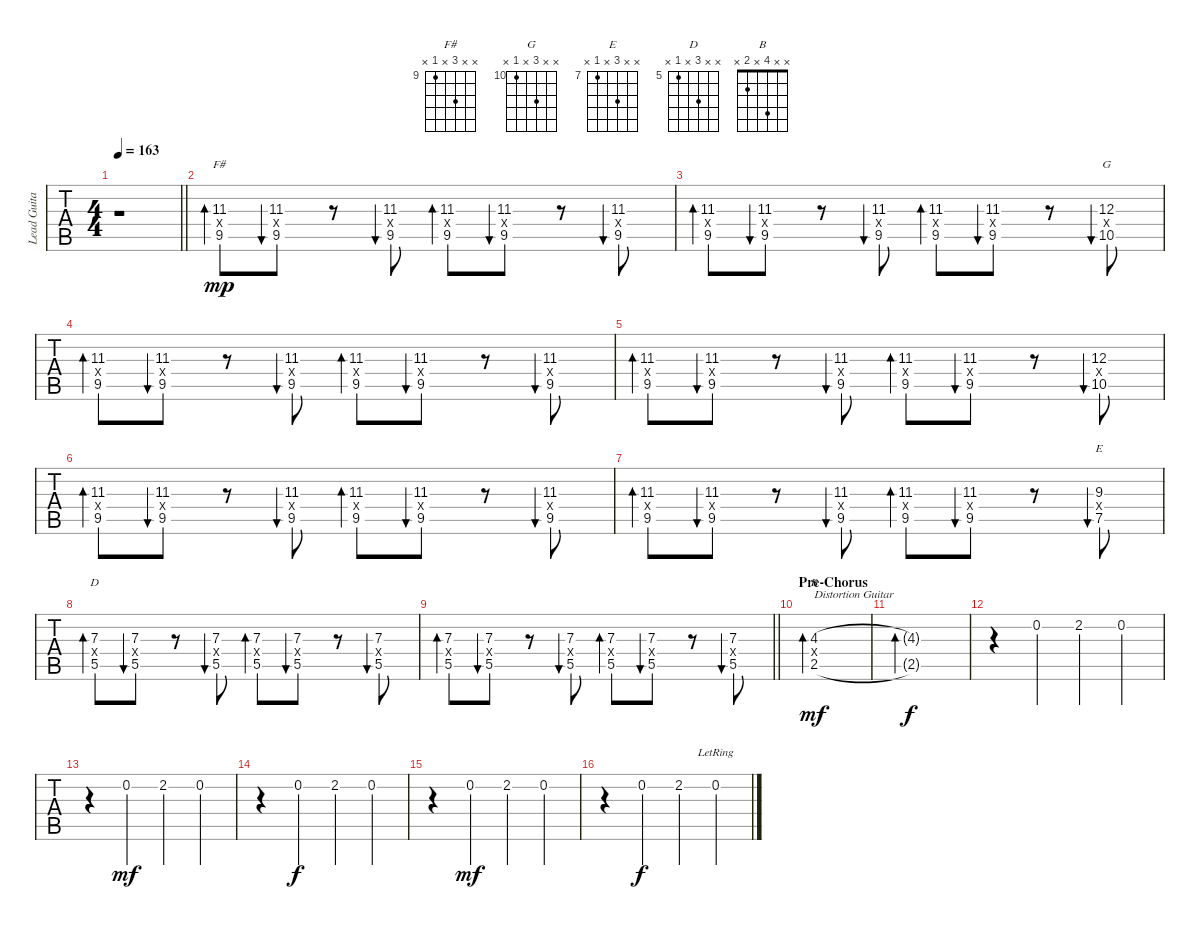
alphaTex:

\track ("Lead Guitar" "Lead Guita") {instrument overdrivenguitar}
\staff {tabs}
\tuning (E4 B3 G3 D3 A2 E2) {hide}
\chord ("F#" x x 11 x 9 x) {firstfret 9}
\chord ("G" x x 12 x 10 x) {firstfret 10}
\chord ("E" x x 9 x 7 x) {firstfret 7}
\chord ("D" x x 7 x 5 x) {firstfret 5}
\chord ("B" x x 4 x 2 x)
\ts (4 4)
\tempo 163
\clef g2
\barLineRight lightlight
\ks c
r.1{dy mp} |
(11.3 0.4{x} 9.5).8{bd 30 ch "F#" volume 10} (11.3 0.4{x} 9.5).8{bu 30} r.8 (11.3 0.4{x} 9.5).8{bu 30} (11.3 0.4{x} 9.5).8{bd 30} (11.3 0.4{x} 9.5).8{bu 30} r.8 (11.3 0.4{x} 9.5).8{bu 30} |
(11.3 0.4{x} 9.5).8{bd 30} (11.3 0.4{x} 9.5).8{bu 30} r.8 (11.3 0.4{x} 9.5).8{bu 30} (11.3 0.4{x} 9.5).8{bd 30} (11.3 0.4{x} 9.5).8{bu 30} r.8 (12.3 0.4{x} 10.5).8{bu 30 ch "G"} |
(11.3 0.4{x} 9.5).8{bd 30} (11.3 0.4{x} 9.5).8{bu 30} r.8 (11.3 0.4{x} 9.5).8{bu 30} (11.3 0.4{x} 9.5).8{bd 30} (11.3 0.4{x} 9.5).8{bu 30} r.8 (11.3 0.4{x} 9.5).8{bu 30} |
(11.3 0.4{x} 9.5).8{bd 30} (11.3 0.4{x} 9.5).8{bu 30} r.8 (11.3 0.4{x} 9.5).8{bu 30} (11.3 0.4{x} 9.5).8{bd 30} (11.3 0.4{x} 9.5).8{bu 30} r.8 (12.3 0.4{x} 10.5).8{bu 30} |
(11.3 0.4{x} 9.5).8{bd 30} (11.3 0.4{x} 9.5).8{bu 30} r.8 (11.3 0.4{x} 9.5).8{bu 30} (11.3 0.4{x} 9.5).8{bd 30} (11.3 0.4{x} 9.5).8{bu 30} r.8 (11.3 0.4{x} 9.5).8{bu 30} |
(11.3 0.4{x} 9.5).8{bd 30} (11.3 0.4{x} 9.5).8{bu 30} r.8 (11.3 0.4{x} 9.5).8{bu 30} (11.3 0.4{x} 9.5).8{bd 30} (11.3 0.4{x} 9.5).8{bu 30} r.8 (9.3 0.4{x} 7.5).8{bu 30 ch "E"} |
(7.3 0.4{x} 5.5).8{bd 30 ch "D"} (7.3 0.4{x} 5.5).8{bu 30} r.8 (7.3 0.4{x} 5.5).8{bu 30} (7.3 0.4{x} 5.5).8{bd 30} (7.3 0.4{x} 5.5).8{bu 30} r.8 (7.3 0.4{x} 5.5).8{bu 30} |
\barLineRight lightlight
(7.3 0.4{x} 5.5).8{bd 30} (7.3 0.4{x} 5.5).8{bu 30} r.8 (7.3 0.4{x} 5.5).8{bu 30} (7.3 0.4{x} 5.5).8{bd 30} (7.3 0.4{x} 5.5).8{bu 30} r.8 (7.3 0.4{x} 5.5).8{bu 30} |
\section ("" "Pre-Chorus")
(4.3 4.4{x} 2.5).1{bd 60 ch "B" txt "Distortion Guitar" dy mf volume 12 balance 4 instrument distortionguitar} |
(4.3{t} 2.5{t}).1{bd 60 dy f} |
r.4 0.2.4 2.2.4 0.2.4 |
r.4 0.2.4{dy mf} 2.2.4 0.2.4 |
r.4 0.2.4{dy f} 2.2.4 0.2.4 |
r.4 0.2.4{dy mf} 2.2.4 0.2.4 |
r.4 0.2.4{dy f} 2.2.4 0.2{lr}.4
